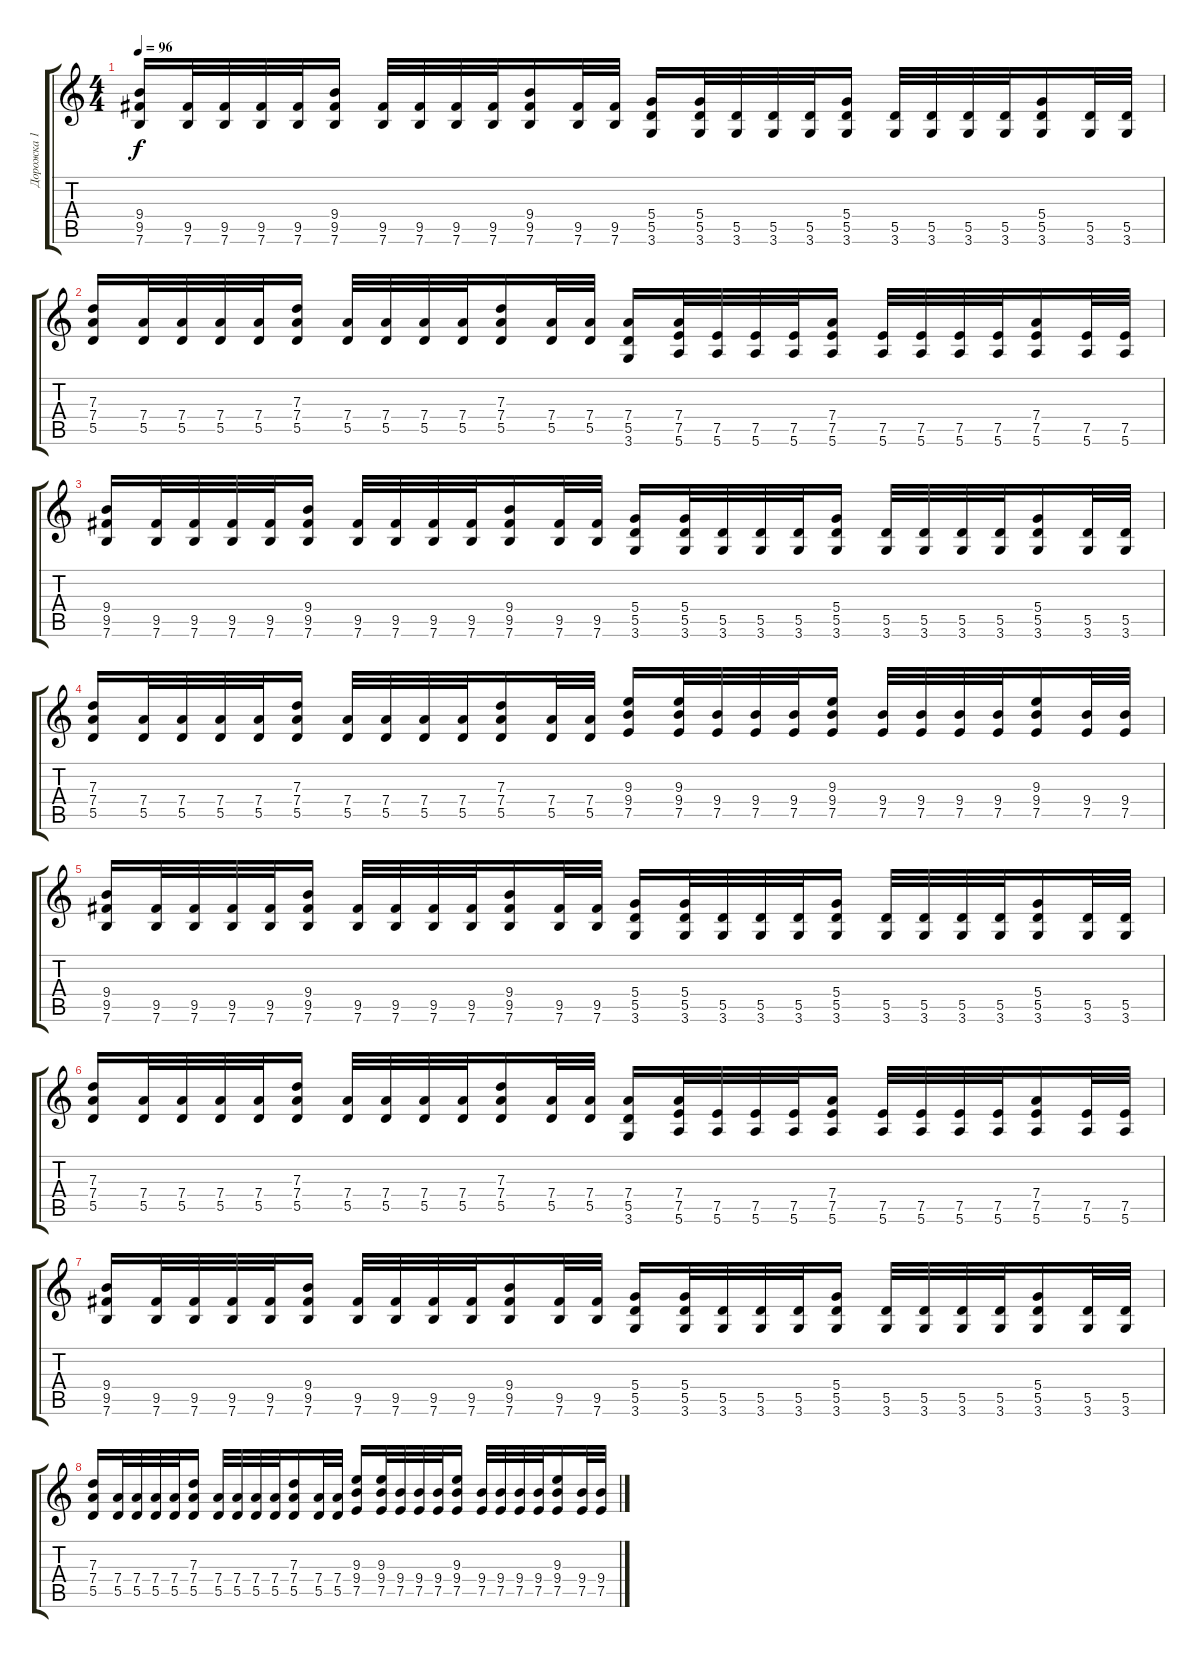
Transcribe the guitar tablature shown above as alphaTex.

\track ("Дорожка 1" "Дорожка 1") {instrument overdrivenguitar}
\staff {score tabs}
\tuning (E4 B3 G3 D3 A2 E2) {hide}
\ts (4 4)
\tempo 96
\clef g2
\ks c
(9.4 9.5 7.6).16{dy f} (9.5 7.6).32 (9.5 7.6).32 (9.5 7.6).32 (9.5 7.6).32 (9.4 9.5 7.6).16 (9.5 7.6).32 (9.5 7.6).32 (9.5 7.6).32 (9.5 7.6).32 (9.4 9.5 7.6).16 (9.5 7.6).32 (9.5 7.6).32 (5.4 5.5 3.6).16 (5.4 5.5 3.6).32 (5.5 3.6).32 (5.5 3.6).32 (5.5 3.6).32 (5.4 5.5 3.6).16 (5.5 3.6).32 (5.5 3.6).32 (5.5 3.6).32 (5.5 3.6).32 (5.4 5.5 3.6).16 (5.5 3.6).32 (5.5 3.6).32 |
(7.3 7.4 5.5).16 (7.4 5.5).32 (7.4 5.5).32 (7.4 5.5).32 (7.4 5.5).32 (7.3 7.4 5.5).16 (7.4 5.5).32 (7.4 5.5).32 (7.4 5.5).32 (7.4 5.5).32 (7.3 7.4 5.5).16 (7.4 5.5).32 (7.4 5.5).32 (7.4 5.5 3.6).16 (7.4 7.5 5.6).32 (7.5 5.6).32 (7.5 5.6).32 (7.5 5.6).32 (7.4 7.5 5.6).16 (7.5 5.6).32 (7.5 5.6).32 (7.5 5.6).32 (7.5 5.6).32 (7.4 7.5 5.6).16 (7.5 5.6).32 (7.5 5.6).32 |
(9.4 9.5 7.6).16 (9.5 7.6).32 (9.5 7.6).32 (9.5 7.6).32 (9.5 7.6).32 (9.4 9.5 7.6).16 (9.5 7.6).32 (9.5 7.6).32 (9.5 7.6).32 (9.5 7.6).32 (9.4 9.5 7.6).16 (9.5 7.6).32 (9.5 7.6).32 (5.4 5.5 3.6).16 (5.4 5.5 3.6).32 (5.5 3.6).32 (5.5 3.6).32 (5.5 3.6).32 (5.4 5.5 3.6).16 (5.5 3.6).32 (5.5 3.6).32 (5.5 3.6).32 (5.5 3.6).32 (5.4 5.5 3.6).16 (5.5 3.6).32 (5.5 3.6).32 |
(7.3 7.4 5.5).16 (7.4 5.5).32 (7.4 5.5).32 (7.4 5.5).32 (7.4 5.5).32 (7.3 7.4 5.5).16 (7.4 5.5).32 (7.4 5.5).32 (7.4 5.5).32 (7.4 5.5).32 (7.3 7.4 5.5).16 (7.4 5.5).32 (7.4 5.5).32 (9.3 9.4 7.5).16 (9.3 9.4 7.5).32 (9.4 7.5).32 (9.4 7.5).32 (9.4 7.5).32 (9.3 9.4 7.5).16 (9.4 7.5).32 (9.4 7.5).32 (9.4 7.5).32 (9.4 7.5).32 (9.3 9.4 7.5).16 (9.4 7.5).32 (9.4 7.5).32 |
(9.4 9.5 7.6).16 (9.5 7.6).32 (9.5 7.6).32 (9.5 7.6).32 (9.5 7.6).32 (9.4 9.5 7.6).16 (9.5 7.6).32 (9.5 7.6).32 (9.5 7.6).32 (9.5 7.6).32 (9.4 9.5 7.6).16 (9.5 7.6).32 (9.5 7.6).32 (5.4 5.5 3.6).16 (5.4 5.5 3.6).32 (5.5 3.6).32 (5.5 3.6).32 (5.5 3.6).32 (5.4 5.5 3.6).16 (5.5 3.6).32 (5.5 3.6).32 (5.5 3.6).32 (5.5 3.6).32 (5.4 5.5 3.6).16 (5.5 3.6).32 (5.5 3.6).32 |
(7.3 7.4 5.5).16 (7.4 5.5).32 (7.4 5.5).32 (7.4 5.5).32 (7.4 5.5).32 (7.3 7.4 5.5).16 (7.4 5.5).32 (7.4 5.5).32 (7.4 5.5).32 (7.4 5.5).32 (7.3 7.4 5.5).16 (7.4 5.5).32 (7.4 5.5).32 (7.4 5.5 3.6).16 (7.4 7.5 5.6).32 (7.5 5.6).32 (7.5 5.6).32 (7.5 5.6).32 (7.4 7.5 5.6).16 (7.5 5.6).32 (7.5 5.6).32 (7.5 5.6).32 (7.5 5.6).32 (7.4 7.5 5.6).16 (7.5 5.6).32 (7.5 5.6).32 |
(9.4 9.5 7.6).16 (9.5 7.6).32 (9.5 7.6).32 (9.5 7.6).32 (9.5 7.6).32 (9.4 9.5 7.6).16 (9.5 7.6).32 (9.5 7.6).32 (9.5 7.6).32 (9.5 7.6).32 (9.4 9.5 7.6).16 (9.5 7.6).32 (9.5 7.6).32 (5.4 5.5 3.6).16 (5.4 5.5 3.6).32 (5.5 3.6).32 (5.5 3.6).32 (5.5 3.6).32 (5.4 5.5 3.6).16 (5.5 3.6).32 (5.5 3.6).32 (5.5 3.6).32 (5.5 3.6).32 (5.4 5.5 3.6).16 (5.5 3.6).32 (5.5 3.6).32 |
(7.3 7.4 5.5).16 (7.4 5.5).32 (7.4 5.5).32 (7.4 5.5).32 (7.4 5.5).32 (7.3 7.4 5.5).16 (7.4 5.5).32 (7.4 5.5).32 (7.4 5.5).32 (7.4 5.5).32 (7.3 7.4 5.5).16 (7.4 5.5).32 (7.4 5.5).32 (9.3 9.4 7.5).16 (9.3 9.4 7.5).32 (9.4 7.5).32 (9.4 7.5).32 (9.4 7.5).32 (9.3 9.4 7.5).16 (9.4 7.5).32 (9.4 7.5).32 (9.4 7.5).32 (9.4 7.5).32 (9.3 9.4 7.5).16 (9.4 7.5).32 (9.4 7.5).32
